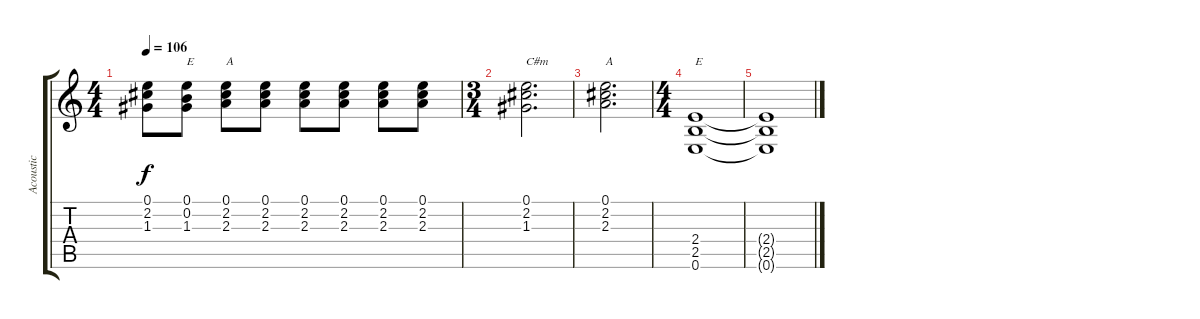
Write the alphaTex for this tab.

\track ("Acoustic" "Acoustic") {instrument acousticguitarsteel}
\staff {score tabs}
\tuning (E4 B3 G3 D3 A2 E2) {hide}
\ts (4 4)
\tempo 106
\clef g2
\ks c
(0.1 2.2 1.3).8{dy f} (0.1 0.2 1.3).8{txt "E"} (0.1 2.2 2.3).8{txt "A"} (0.1 2.2 2.3).8 (0.1 2.2 2.3).8 (0.1 2.2 2.3).8 (0.1 2.2 2.3).8 (0.1 2.2 2.3).8 |
\ts (3 4)
(0.1 2.2 1.3).2{d txt "C#m"} |
(0.1 2.2 2.3).2{d txt "A"} |
\ts (4 4)
(2.4 2.5 0.6).1{txt "E"} |
(2.4{t} 2.5{t} 0.6{t}).1
